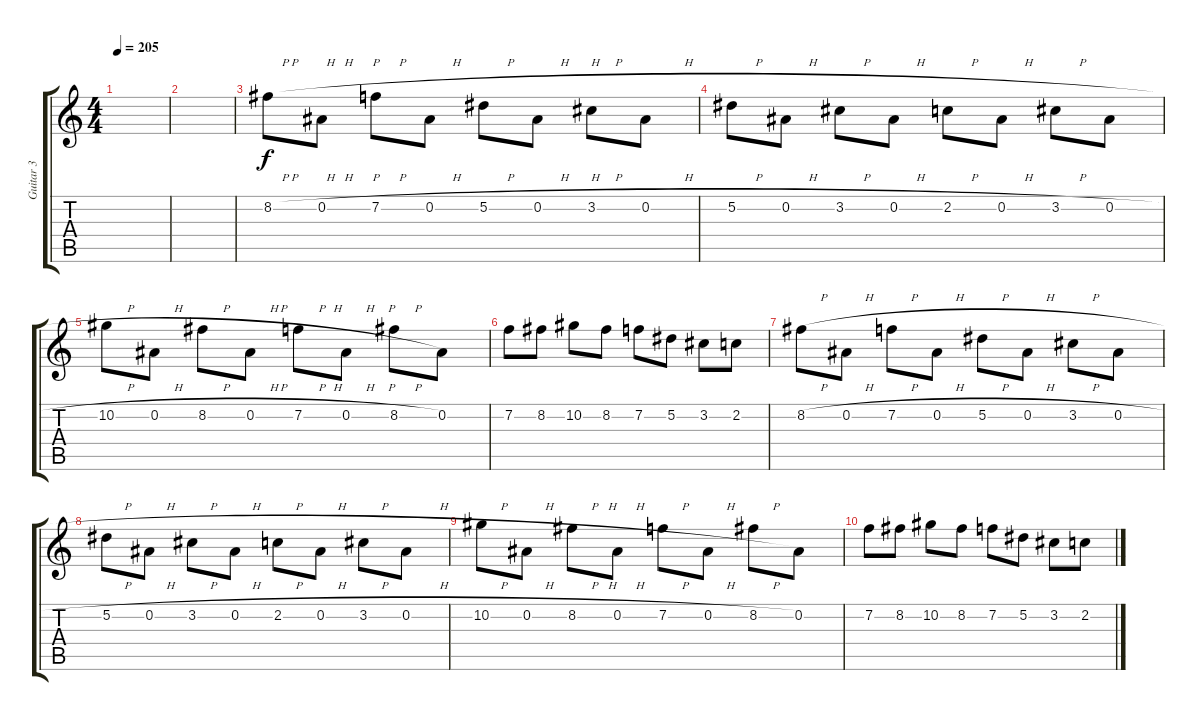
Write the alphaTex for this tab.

\track ("Guitar 3" "Guitar 3") {instrument distortionguitar}
\staff {score tabs}
\tuning (Eb4 Bb3 Gb3 Db3 Ab2 Db2) {hide}
\ts (4 4)
\tempo 205
\clef g2
\ks c
|
|
8.2{h}.8 0.2{h}.8 7.2{h}.8 0.2{h}.8 5.2{h}.8 0.2{h}.8 3.2{h}.8 0.2{h}.8 |
5.2{h}.8 0.2{h}.8 3.2{h}.8 0.2{h}.8 2.2{h}.8 0.2{h}.8 3.2{h}.8 0.2{h}.8 |
10.2{h}.8 0.2{h}.8 8.2{h}.8 0.2{h}.8 7.2{h}.8 0.2{h}.8 8.2{h}.8 0.2.8 |
7.2.8 8.2.8 10.2.8 8.2.8 7.2.8 5.2.8 3.2.8 2.2.8 |
8.2{h}.8 0.2{h}.8 7.2{h}.8 0.2{h}.8 5.2{h}.8 0.2{h}.8 3.2{h}.8 0.2{h}.8 |
5.2{h}.8 0.2{h}.8 3.2{h}.8 0.2{h}.8 2.2{h}.8 0.2{h}.8 3.2{h}.8 0.2{h}.8 |
10.2{h}.8 0.2{h}.8 8.2{h}.8 0.2{h}.8 7.2{h}.8 0.2{h}.8 8.2{h}.8 0.2.8 |
7.2.8 8.2.8 10.2.8 8.2.8 7.2.8 5.2.8 3.2.8 2.2.8
